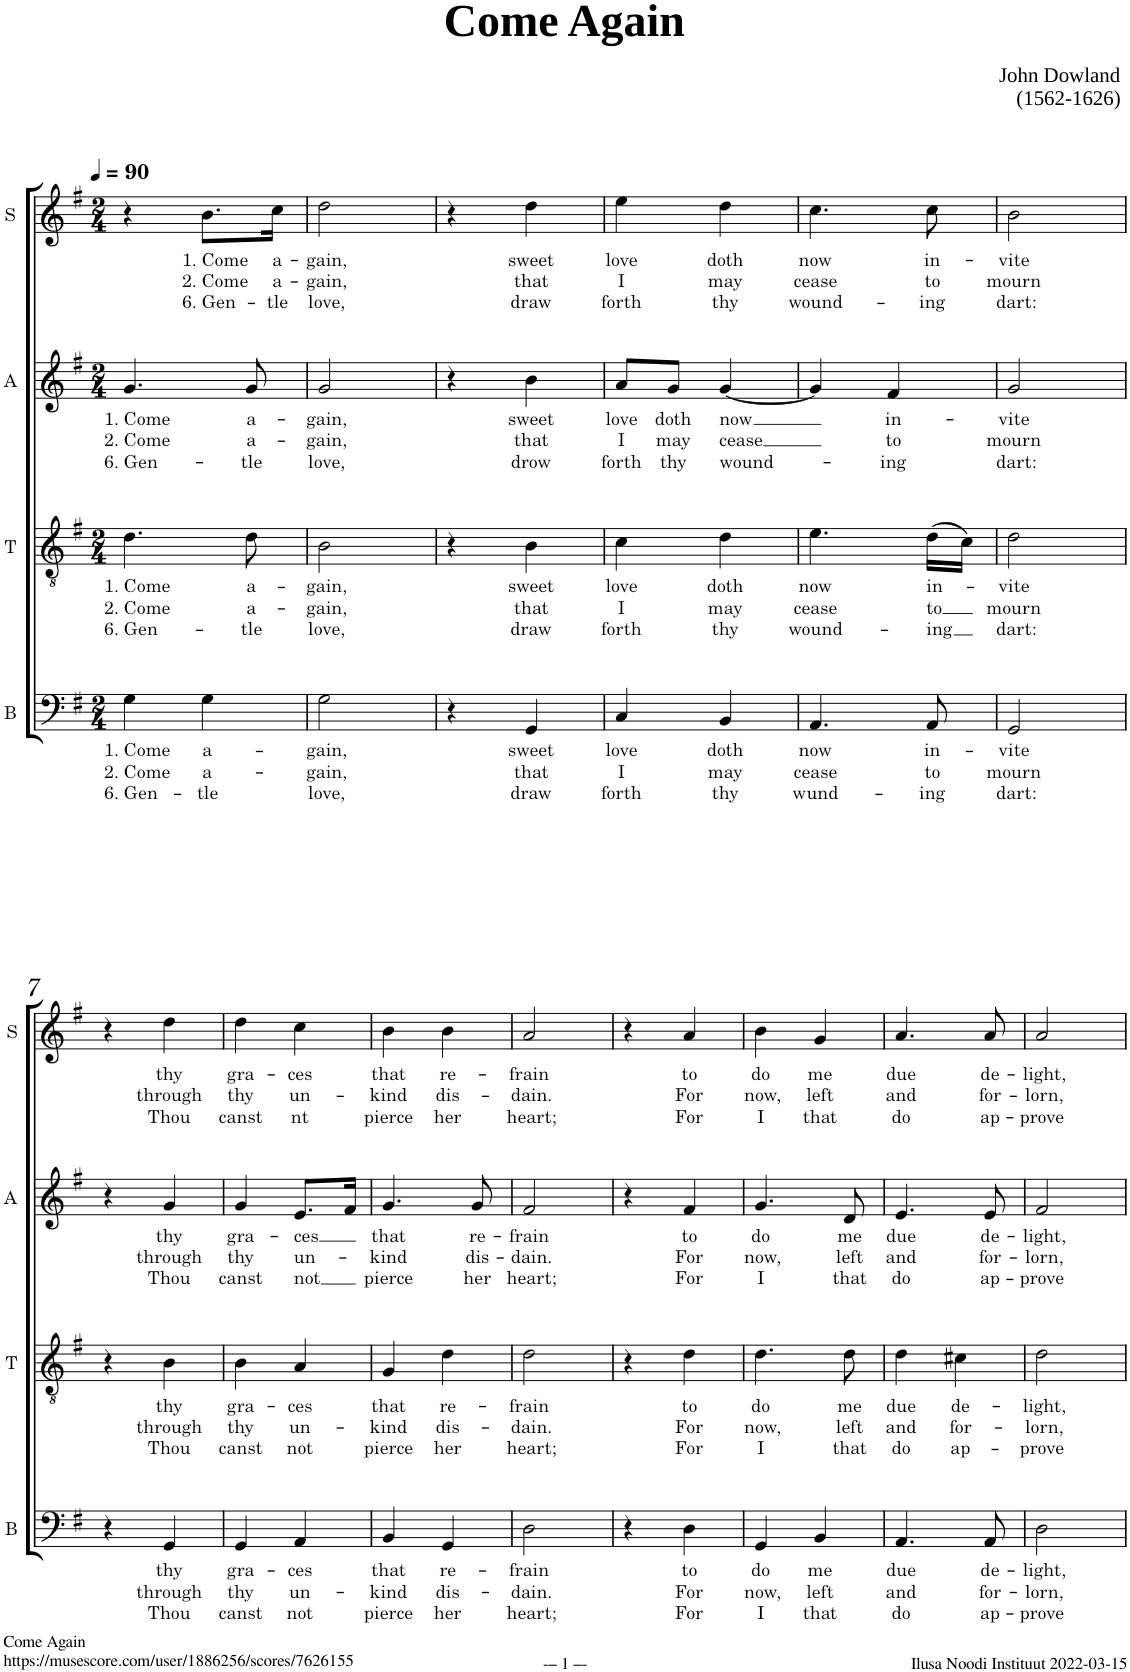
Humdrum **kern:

**kern	**text	**text	**text	**kern	**text	**text	**text	**kern	**text	**text	**text	**kern	**text	**text	**text
*part4	*part4	*part4	*part4	*part3	*part3	*part3	*part3	*part2	*part2	*part2	*part2	*part1	*part1	*part1	*part1
*staff4	*staff4	*staff4	*staff4	*staff3	*staff3	*staff3	*staff3	*staff2	*staff2	*staff2	*staff2	*staff1	*staff1	*staff1	*staff1
*I"B	*	*	*	*I"T	*	*	*	*I"A	*	*	*	*I"S	*	*	*
*I'B	*	*	*	*I'T	*	*	*	*I'A	*	*	*	*I'S	*	*	*
*clefF4	*	*	*	*clefGv2	*	*	*	*clefG2	*	*	*	*clefG2	*	*	*
*k[f#]	*	*	*	*k[f#]	*	*	*	*k[f#]	*	*	*	*k[f#]	*	*	*
*M2/4	*	*	*	*M2/4	*	*	*	*M2/4	*	*	*	*M2/4	*	*	*
*MM90	*	*	*	*MM90	*	*	*	*MM90	*	*	*	*MM90	*	*	*
=1	=1	=1	=1	=1	=1	=1	=1	=1	=1	=1	=1	=1	=1	=1	=1
!	!LO:LY:b	!LO:LY:b	!LO:LY:b	!	!LO:LY:b	!LO:LY:b	!LO:LY:b	!	!LO:LY:b	!LO:LY:b	!LO:LY:b	!	!	!	!
4G\	1. Come	2. Come	6. Gen-	4.d\	1. Come	2. Come	6. Gen-	4.g/	1. Come	2. Come	6. Gen-	4r	.	.	.
!	!LO:LY:b	!LO:LY:b	!LO:LY:b	!	!	!	!	!	!	!	!	!	!LO:LY:b	!LO:LY:b	!LO:LY:b
4G\	a-	a-	-tle	.	.	.	.	.	.	.	.	8.b\L	1. Come	2. Come	6. Gen-
!	!	!	!	!	!LO:LY:b	!LO:LY:b	!LO:LY:b	!	!LO:LY:b	!LO:LY:b	!LO:LY:b	!	!	!	!
.	.	.	.	8d\	a-	a-	-tle	8g/	a-	a-	-tle	.	.	.	.
!	!	!	!	!	!	!	!	!	!	!	!	!	!LO:LY:b	!LO:LY:b	!LO:LY:b
.	.	.	.	.	.	.	.	.	.	.	.	16cc\Jk	a-	a-	-tle
=2	=2	=2	=2	=2	=2	=2	=2	=2	=2	=2	=2	=2	=2	=2	=2
!	!LO:LY:b	!LO:LY:b	!LO:LY:b	!	!LO:LY:b	!LO:LY:b	!LO:LY:b	!	!LO:LY:b	!LO:LY:b	!LO:LY:b	!	!LO:LY:b	!LO:LY:b	!LO:LY:b
2G\	-gain,	-gain,	love,	2B\	-gain,	-gain,	love,	2g/	-gain,	-gain,	love,	2dd\	-gain,	-gain,	love,
=3	=3	=3	=3	=3	=3	=3	=3	=3	=3	=3	=3	=3	=3	=3	=3
4r	.	.	.	4r	.	.	.	4r	.	.	.	4r	.	.	.
!	!LO:LY:b	!LO:LY:b	!LO:LY:b	!	!LO:LY:b	!LO:LY:b	!LO:LY:b	!	!LO:LY:b	!LO:LY:b	!LO:LY:b	!	!LO:LY:b	!LO:LY:b	!LO:LY:b
4GG/	sweet	that	draw	4B\	sweet	that	draw	4b\	sweet	that	drow	4dd\	sweet	that	draw
=4	=4	=4	=4	=4	=4	=4	=4	=4	=4	=4	=4	=4	=4	=4	=4
!	!LO:LY:b	!LO:LY:b	!LO:LY:b	!	!LO:LY:b	!LO:LY:b	!LO:LY:b	!	!LO:LY:b	!LO:LY:b	!LO:LY:b	!	!LO:LY:b	!LO:LY:b	!LO:LY:b
4C/	love	I	forth	4c\	love	I	forth	8a/L	love	I	forth	4ee\	love	I	forth
!	!	!	!	!	!	!	!	!	!LO:LY:b	!LO:LY:b	!LO:LY:b	!	!	!	!
.	.	.	.	.	.	.	.	8g/J	doth	may	thy	.	.	.	.
!	!LO:LY:b	!LO:LY:b	!LO:LY:b	!	!LO:LY:b	!LO:LY:b	!LO:LY:b	!	!LO:LY:b	!LO:LY:b	!LO:LY:b	!	!LO:LY:b	!LO:LY:b	!LO:LY:b
4BB/	doth	may	thy	4d\	doth	may	thy	[4g/	now	cease	wound-	4dd\	doth	may	thy
=5	=5	=5	=5	=5	=5	=5	=5	=5	=5	=5	=5	=5	=5	=5	=5
!	!LO:LY:b	!LO:LY:b	!LO:LY:b	!	!LO:LY:b	!LO:LY:b	!LO:LY:b	!	!	!	!	!	!LO:LY:b	!LO:LY:b	!LO:LY:b
4.AA/	now	cease	wund-	4.e\	now	cease	wound-	4g/]	.	.	.	4.cc\	now	cease	wound-
!	!	!	!	!	!	!	!	!	!LO:LY:b	!LO:LY:b	!LO:LY:b	!	!	!	!
.	.	.	.	.	.	.	.	4f#/	in-	to	-ing	.	.	.	.
!	!LO:LY:b	!LO:LY:b	!LO:LY:b	!	!LO:LY:b	!LO:LY:b	!LO:LY:b	!	!	!	!	!	!LO:LY:b	!LO:LY:b	!LO:LY:b
8AA/	in-	to	-ing	(16d\LL	in-	to	-ing	.	.	.	.	8cc\	in-	to	-ing
.	.	.	.	16c\JJ)	.	.	.	.	.	.	.	.	.	.	.
=6	=6	=6	=6	=6	=6	=6	=6	=6	=6	=6	=6	=6	=6	=6	=6
!	!LO:LY:b	!LO:LY:b	!LO:LY:b	!	!LO:LY:b	!LO:LY:b	!LO:LY:b	!	!LO:LY:b	!LO:LY:b	!LO:LY:b	!	!LO:LY:b	!LO:LY:b	!LO:LY:b
2GG/	-vite	mourn	dart:	2d\	-vite	mourn	dart:	2g/	-vite	mourn	dart:	2b\	-vite	mourn	dart:
!!LO:LB:g=z
=7	=7	=7	=7	=7	=7	=7	=7	=7	=7	=7	=7	=7	=7	=7	=7
4r	.	.	.	4r	.	.	.	4r	.	.	.	4r	.	.	.
!	!LO:LY:b	!LO:LY:b	!LO:LY:b	!	!LO:LY:b	!LO:LY:b	!LO:LY:b	!	!LO:LY:b	!LO:LY:b	!LO:LY:b	!	!LO:LY:b	!LO:LY:b	!LO:LY:b
4GG/	thy	through	Thou	4B\	thy	through	Thou	4g/	thy	through	Thou	4dd\	thy	through	Thou
=8	=8	=8	=8	=8	=8	=8	=8	=8	=8	=8	=8	=8	=8	=8	=8
!	!LO:LY:b	!LO:LY:b	!LO:LY:b	!	!LO:LY:b	!LO:LY:b	!LO:LY:b	!	!LO:LY:b	!LO:LY:b	!LO:LY:b	!	!LO:LY:b	!LO:LY:b	!LO:LY:b
4GG/	gra-	thy	canst	4B\	gra-	thy	canst	4g/	gra-	thy	canst	4dd\	gra-	thy	canst
!	!LO:LY:b	!LO:LY:b	!LO:LY:b	!	!LO:LY:b	!LO:LY:b	!LO:LY:b	!	!LO:LY:b	!LO:LY:b	!LO:LY:b	!	!LO:LY:b	!LO:LY:b	!LO:LY:b
4AA/	-ces	un-	not	4A/	-ces	un-	not	8.e/L	-ces	un-	not	4cc\	-ces	un-	nt
.	.	.	.	.	.	.	.	16f#/Jk	.	.	.	.	.	.	.
=9	=9	=9	=9	=9	=9	=9	=9	=9	=9	=9	=9	=9	=9	=9	=9
!	!LO:LY:b	!LO:LY:b	!LO:LY:b	!	!LO:LY:b	!LO:LY:b	!LO:LY:b	!	!LO:LY:b	!LO:LY:b	!LO:LY:b	!	!LO:LY:b	!LO:LY:b	!LO:LY:b
4BB/	that	-kind	pierce	4G/	that	-kind	pierce	4.g/	that	-kind	pierce	4b\	that	-kind	pierce
!	!LO:LY:b	!LO:LY:b	!LO:LY:b	!	!LO:LY:b	!LO:LY:b	!LO:LY:b	!	!	!	!	!	!LO:LY:b	!LO:LY:b	!LO:LY:b
4GG/	re-	dis-	her	4d\	re-	dis-	her	.	.	.	.	4b\	re-	dis-	her
!	!	!	!	!	!	!	!	!	!LO:LY:b	!LO:LY:b	!LO:LY:b	!	!	!	!
.	.	.	.	.	.	.	.	8g/	re-	dis-	her	.	.	.	.
=10	=10	=10	=10	=10	=10	=10	=10	=10	=10	=10	=10	=10	=10	=10	=10
!	!LO:LY:b	!LO:LY:b	!LO:LY:b	!	!LO:LY:b	!LO:LY:b	!LO:LY:b	!	!LO:LY:b	!LO:LY:b	!LO:LY:b	!	!LO:LY:b	!LO:LY:b	!LO:LY:b
2D\	-frain	-dain.	heart;	2d\	-frain	-dain.	heart;	2f#/	-frain	-dain.	heart;	2a/	-frain	-dain.	heart;
=11	=11	=11	=11	=11	=11	=11	=11	=11	=11	=11	=11	=11	=11	=11	=11
4r	.	.	.	4r	.	.	.	4r	.	.	.	4r	.	.	.
!	!LO:LY:b	!LO:LY:b	!LO:LY:b	!	!LO:LY:b	!LO:LY:b	!LO:LY:b	!	!LO:LY:b	!LO:LY:b	!LO:LY:b	!	!LO:LY:b	!LO:LY:b	!LO:LY:b
4D\	to	For	For	4d\	to	For	For	4f#/	to	For	For	4a/	to	For	For
=12	=12	=12	=12	=12	=12	=12	=12	=12	=12	=12	=12	=12	=12	=12	=12
!	!LO:LY:b	!LO:LY:b	!LO:LY:b	!	!LO:LY:b	!LO:LY:b	!LO:LY:b	!	!LO:LY:b	!LO:LY:b	!LO:LY:b	!	!LO:LY:b	!LO:LY:b	!LO:LY:b
4GG/	do	now,	I	4.d\	do	now,	I	4.g/	do	now,	I	4b\	do	now,	I
!	!LO:LY:b	!LO:LY:b	!LO:LY:b	!	!	!	!	!	!	!	!	!	!LO:LY:b	!LO:LY:b	!LO:LY:b
4BB/	me	left	that	.	.	.	.	.	.	.	.	4g/	me	left	that
!	!	!	!	!	!LO:LY:b	!LO:LY:b	!LO:LY:b	!	!LO:LY:b	!LO:LY:b	!LO:LY:b	!	!	!	!
.	.	.	.	8d\	me	left	that	8d/	me	left	that	.	.	.	.
=13	=13	=13	=13	=13	=13	=13	=13	=13	=13	=13	=13	=13	=13	=13	=13
!	!LO:LY:b	!LO:LY:b	!LO:LY:b	!	!LO:LY:b	!LO:LY:b	!LO:LY:b	!	!LO:LY:b	!LO:LY:b	!LO:LY:b	!	!LO:LY:b	!LO:LY:b	!LO:LY:b
4.AA/	due	and	do	4d\	due	and	do	4.e/	due	and	do	4.a/	due	and	do
!	!	!	!	!	!LO:LY:b	!LO:LY:b	!LO:LY:b	!	!	!	!	!	!	!	!
.	.	.	.	4c#X\	de-	for-	ap-	.	.	.	.	.	.	.	.
!	!LO:LY:b	!LO:LY:b	!LO:LY:b	!	!	!	!	!	!LO:LY:b	!LO:LY:b	!LO:LY:b	!	!LO:LY:b	!LO:LY:b	!LO:LY:b
8AA/	de-	for-	ap-	.	.	.	.	8e/	de-	for-	ap-	8a/	de-	for-	ap-
=14	=14	=14	=14	=14	=14	=14	=14	=14	=14	=14	=14	=14	=14	=14	=14
!	!LO:LY:b	!LO:LY:b	!LO:LY:b	!	!LO:LY:b	!LO:LY:b	!LO:LY:b	!	!LO:LY:b	!LO:LY:b	!LO:LY:b	!	!LO:LY:b	!LO:LY:b	!LO:LY:b
2D\	-light,	-lorn,	-prove	2d\	-light,	-lorn,	-prove	2f#/	-light,	-lorn,	-prove	2a/	-light,	-lorn,	-prove
=	=	=	=	=	=	=	=	=	=	=	=	=	=	=	=
*-	*-	*-	*-	*-	*-	*-	*-	*-	*-	*-	*-	*-	*-	*-	*-
